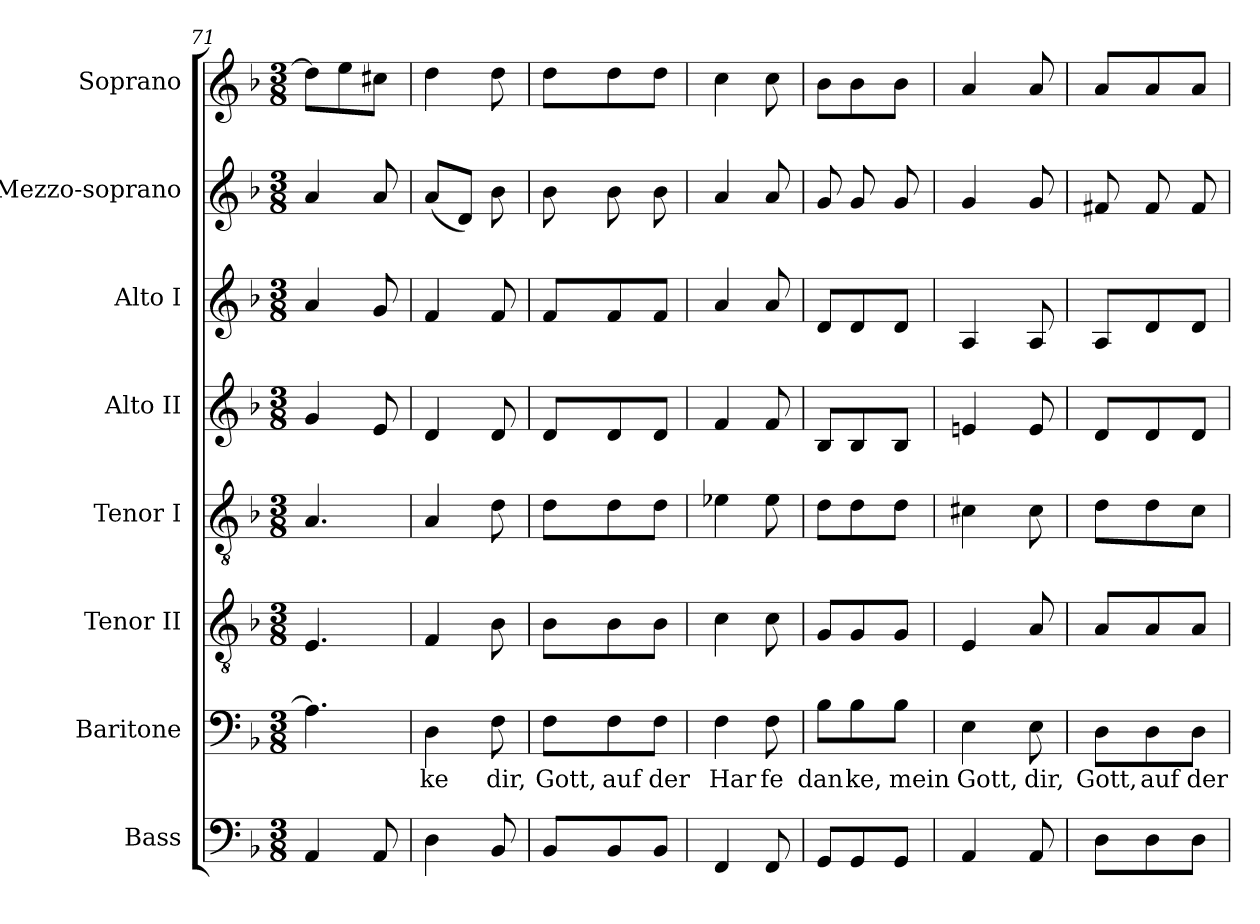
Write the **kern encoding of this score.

**kern	**kern	**text	**kern	**kern	**kern	**kern	**kern	**kern
*part8	*part7	*part7	*part6	*part5	*part4	*part3	*part2	*part1
*staff8	*staff7	*staff7	*staff6	*staff5	*staff4	*staff3	*staff2	*staff1
*I"Bass	*I"Baritone	*	*I"Tenor II	*I"Tenor I	*I"Alto II	*I"Alto I	*I"Mezzo-soprano	*I"Soprano
*I'B.	*I'Bar.	*	*I'T. II	*	*I'A. II	*I'A. I	*I'Mzs.	*I'S.
!!LO:PB:g=z
*clefF4	*clefF4	*	*clefGv2	*clefGv2	*clefG2	*clefG2	*clefG2	*clefG2
*k[b-]	*k[b-]	*	*k[b-]	*k[b-]	*k[b-]	*k[b-]	*k[b-]	*k[b-]
*M3/8	*M3/8	*	*M3/8	*M3/8	*M3/8	*M3/8	*M3/8	*M3/8
=71	=71	=71	=71	=71	=71	=71	=71	=71
4AA/	4.A\]	.	4.E/	4.A/	4g/	4a/	4a/	8dd\L]
.	.	.	.	.	.	.	.	8ee\
8AA/	.	.	.	.	8e/	8g/	8a/	8cc#X\J
=72	=72	=72	=72	=72	=72	=72	=72	=72
4D\	4D\	ke	4F/	4A/	4d/	4f/	(8a/L	4dd\
.	.	.	.	.	.	.	8d/J)	.
8BB-/	8F\	dir,	8B-\	8d\	8d/	8f/	8b-\	8dd\
=73	=73	=73	=73	=73	=73	=73	=73	=73
8BB-/L	8F\L	Gott,	8B-\L	8d\L	8d/L	8f/L	8b-\	8dd\L
8BB-/	8F\	auf	8B-\	8d\	8d/	8f/	8b-\	8dd\
8BB-/J	8F\J	der	8B-\J	8d\J	8d/J	8f/J	8b-\	8dd\J
=74	=74	=74	=74	=74	=74	=74	=74	=74
4FF/	4F\	Har	4c\	4e-X\	4f/	4a/	4a/	4cc\
8FF/	8F\	fe	8c\	8e-\	8f/	8a/	8a/	8cc\
=75	=75	=75	=75	=75	=75	=75	=75	=75
8GG/L	8B-\L	dan	8G/L	8d\L	8B-/L	8d/L	8g/	8b-\L
8GG/	8B-\	ke,	8G/	8d\	8B-/	8d/	8g/	8b-\
8GG/J	8B-\J	mein	8G/J	8d\J	8B-/J	8d/J	8g/	8b-\J
=76	=76	=76	=76	=76	=76	=76	=76	=76
4AA/	4E\	Gott,	4E/	4c#X\	4en/	4A/	4g/	4a/
8AA/	8E\	dir,	8A/	8c#\	8e/	8A/	8g/	8a/
=77	=77	=77	=77	=77	=77	=77	=77	=77
8D\L	8D\L	Gott,	8A/L	8d\L	8d/L	8A/L	8f#X/	8a/L
8D\	8D\	auf	8A/	8d\	8d/	8d/	8f#/	8a/
8D\J	8D\J	der	8A/J	8c\J	8d/J	8d/J	8f#/	8a/J
=	=	=	=	=	=	=	=	=
*-	*-	*-	*-	*-	*-	*-	*-	*-
